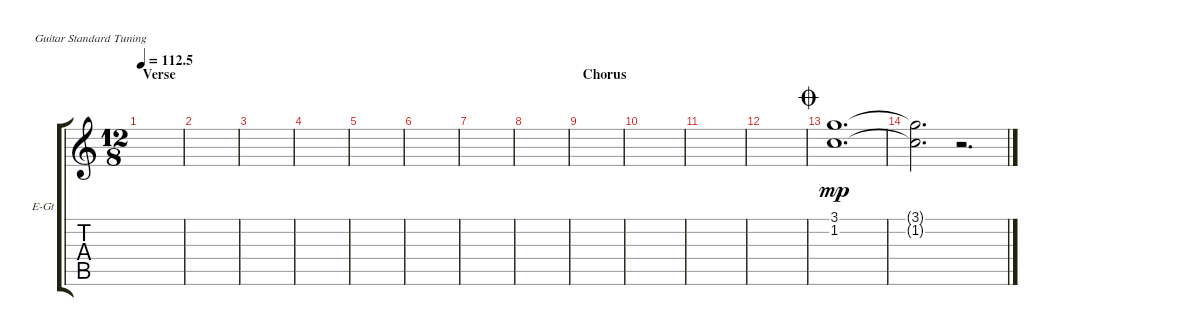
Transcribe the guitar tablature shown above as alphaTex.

\defaultSystemsLayout 4
\bracketExtendMode groupsimilarinstruments
\firstSystemTrackNameOrientation horizontal
\otherSystemsTrackNameOrientation horizontal
\track ("Electric Guitar" "E-Gt") {instrument distortionguitar}
\staff {score tabs}
\tuning (E4 B3 G3 D3 A2 E2)
\ts (12 8)
\section ("" "Verse")
\tempo
112.5
\accidentals auto
\clef g2
\ottava regular
\simile none
\scale
0.322751
\ks c
|
\scale
0.333333 |
\scale
0.333333 |
\scale
0.333333 |
\scale
0.333333 |
\scale
0.333333 |
\scale
0.333333 |
\scale
0.333333 |
\section ("" "Chorus")
\scale
0.333333 |
\scale
0.333333 |
\scale
0.333333 |
\scale
0.333333 |
\jump coda
\scale
0.333333 (1.2 3.1).1{d dy mp} |
\scale
0.333333 (3.1{t} 1.2{t}).2{d} r.2{d} |
\scale
0.333333 |
\scale
0.333333
